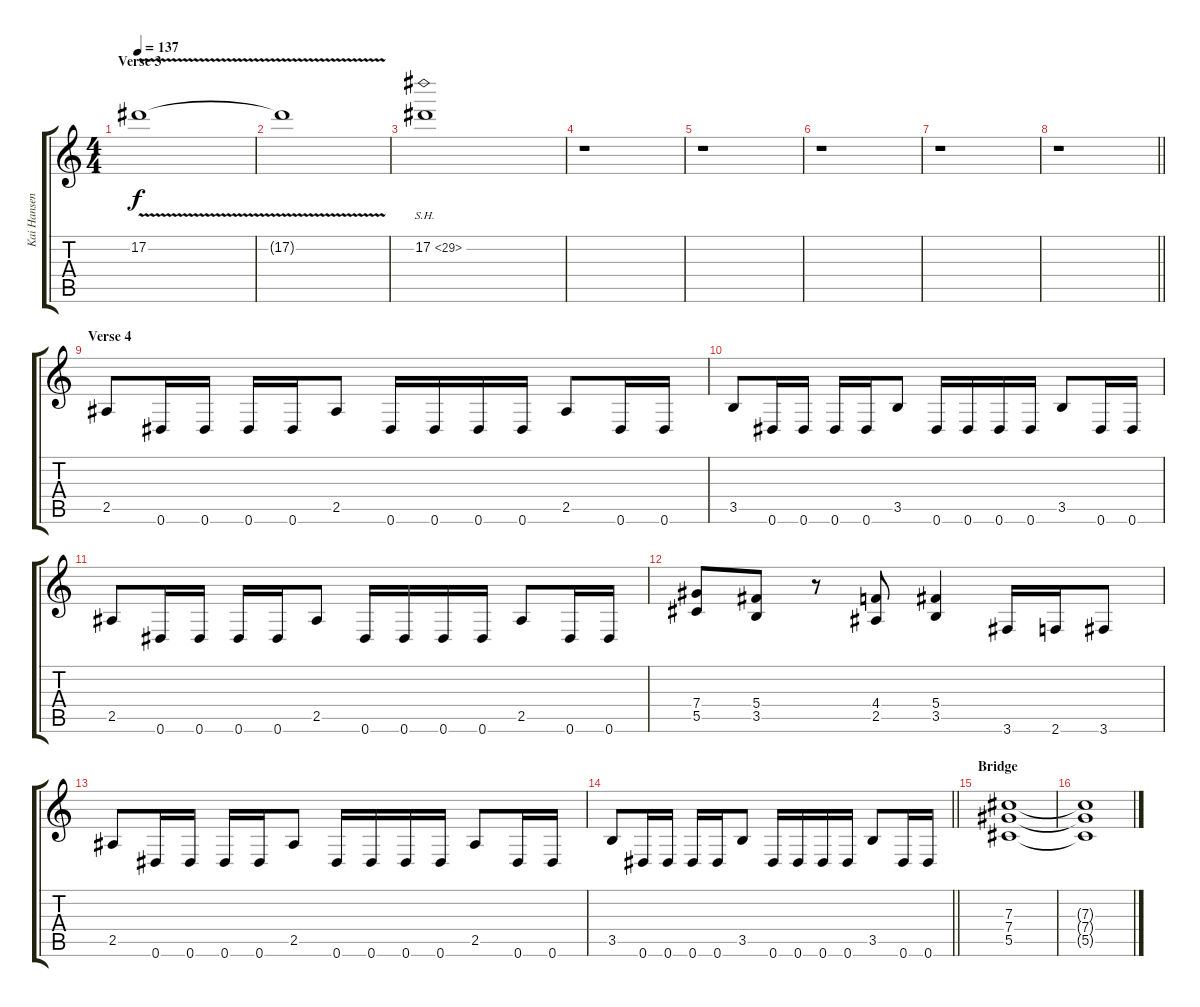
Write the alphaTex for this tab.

\track ("Kai Hansen" "Kai Hansen") {instrument distortionguitar}
\staff {score tabs}
\tuning (Eb4 Bb3 Gb3 Db3 Ab2 Eb2) {hide}
\ts (4 4)
\section ("" "Verse 3")
\tempo 137
\clef g2
\ks c
17.2{v}.1{dy f} |
17.2{t}.1 |
17.2{sh 12}.1 |
r.1 |
r.1 |
r.1 |
r.1 |
\barLineRight lightlight
r.1 |
\section ("" "Verse 4")
2.5.8{volume 12 instrument distortionguitar} 0.6.16 0.6.16 0.6.16 0.6.16 2.5.8 0.6.16 0.6.16 0.6.16 0.6.16 2.5.8 0.6.16 0.6.16 |
3.5.8 0.6.16 0.6.16 0.6.16 0.6.16 3.5.8 0.6.16 0.6.16 0.6.16 0.6.16 3.5.8 0.6.16 0.6.16 |
2.5.8 0.6.16 0.6.16 0.6.16 0.6.16 2.5.8 0.6.16 0.6.16 0.6.16 0.6.16 2.5.8 0.6.16 0.6.16 |
(7.4 5.5).8 (5.4 3.5).8 r.8 (4.4 2.5).8 (5.4 3.5).4 3.6.16 2.6.16 3.6.8 |
2.5.8 0.6.16 0.6.16 0.6.16 0.6.16 2.5.8 0.6.16 0.6.16 0.6.16 0.6.16 2.5.8 0.6.16 0.6.16 |
\barLineRight lightlight
3.5.8 0.6.16 0.6.16 0.6.16 0.6.16 3.5.8 0.6.16 0.6.16 0.6.16 0.6.16 3.5.8 0.6.16 0.6.16 |
\section ("" "Bridge")
(7.3 7.4 5.5).1{volume 8} |
(7.3{t} 7.4{t} 5.5{t}).1
